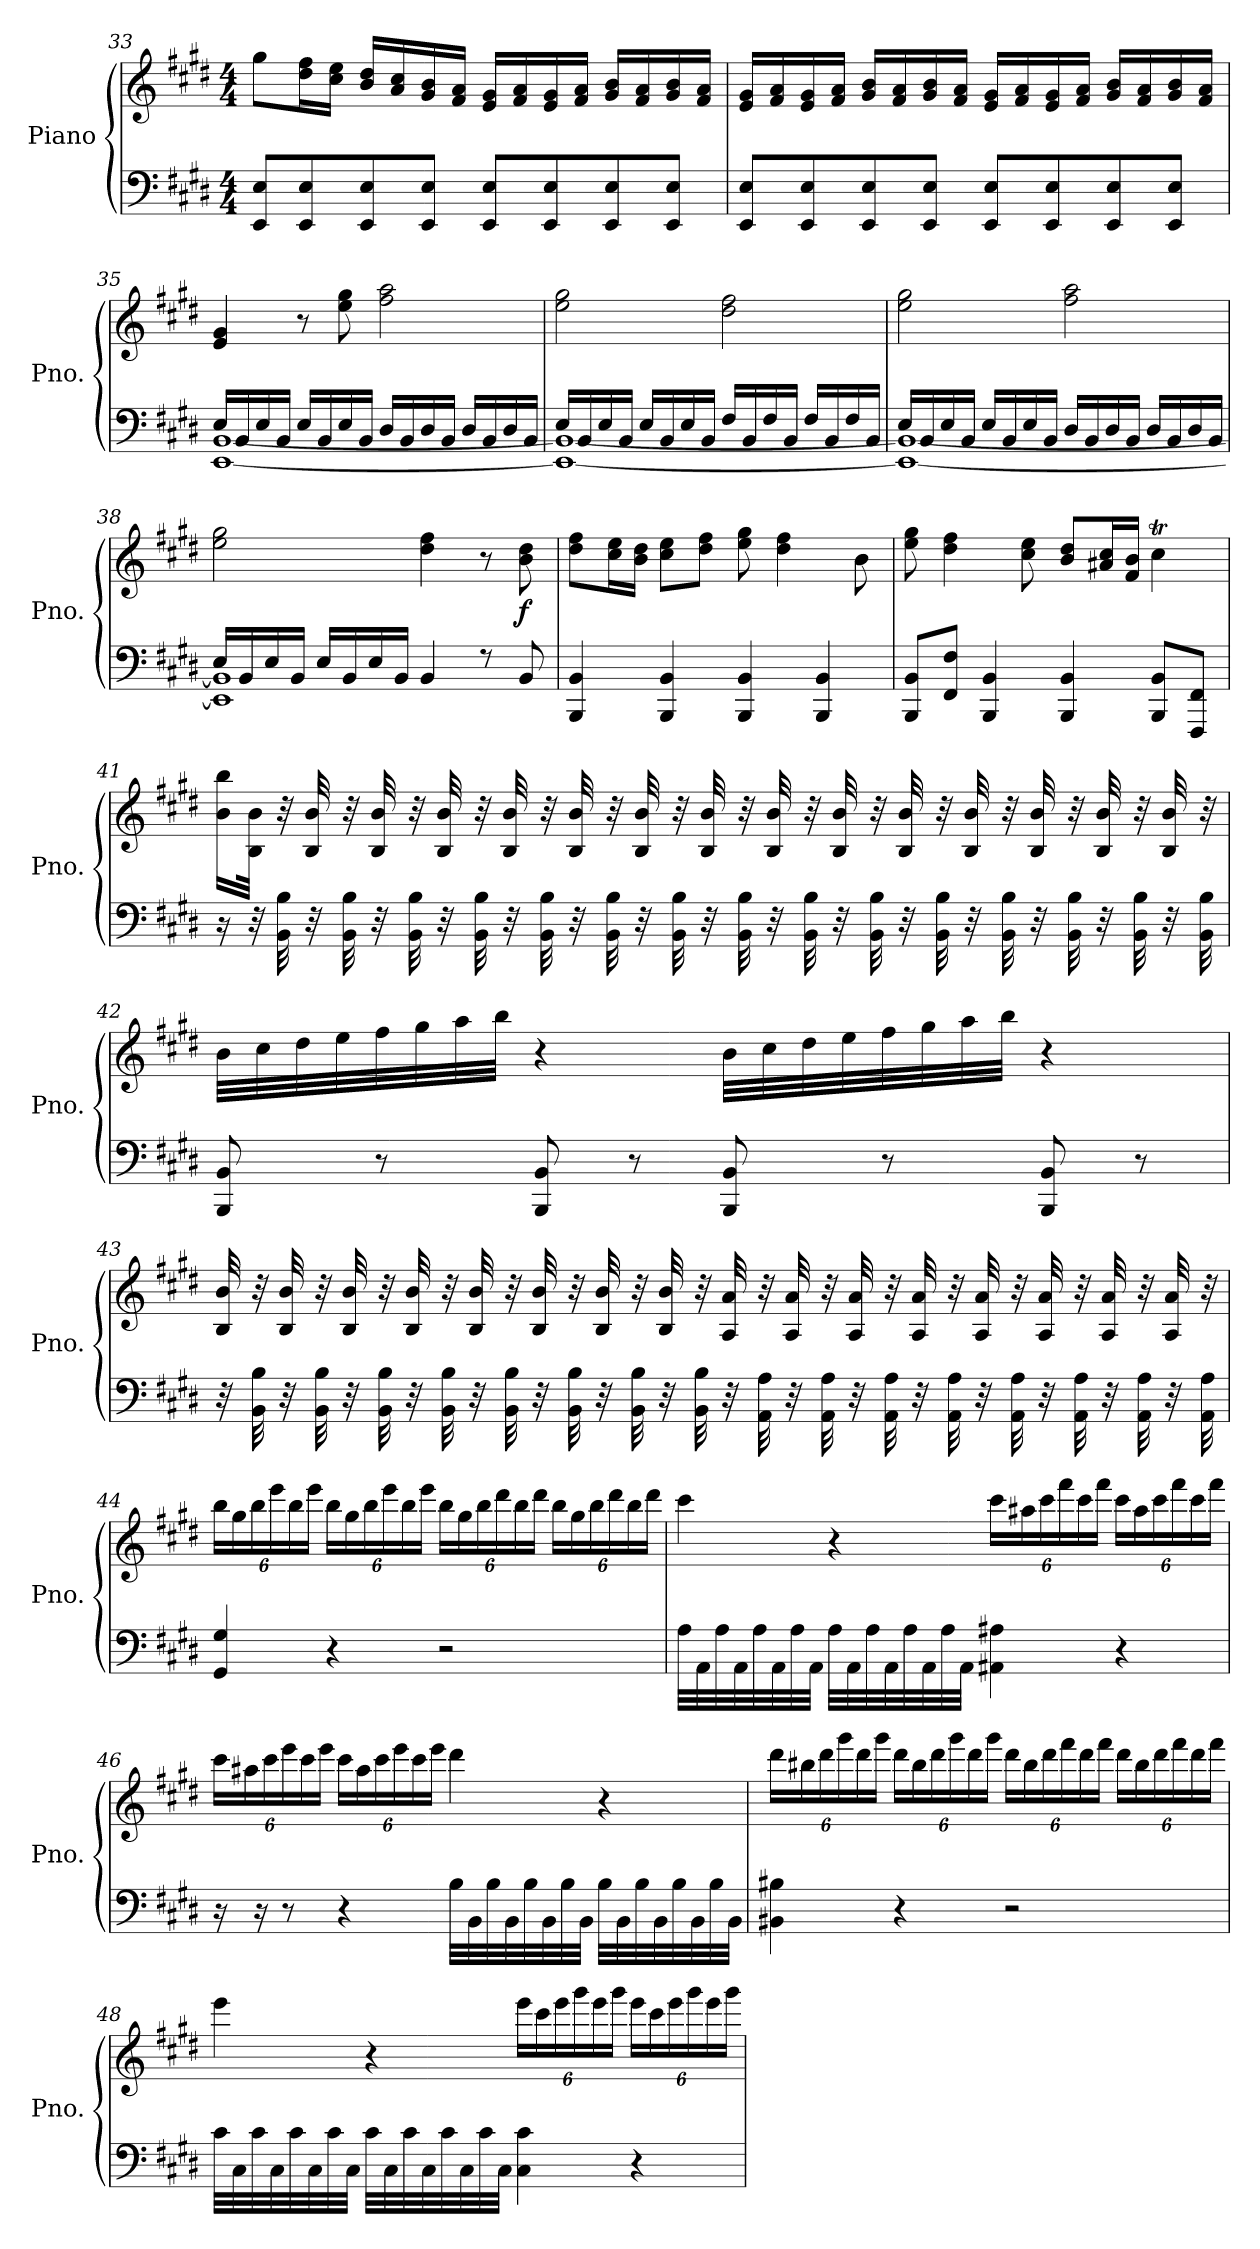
**kern	**kern	**dynam
*part1	*part1	*part1
*staff2	*staff1	*staff1/2
*I"Piano	*	*
*I'Pno.	*	*
!!LO:LB:g=z
*clefF4	*clefG2	*
*k[f#c#g#d#]	*k[f#c#g#d#]	*
*M4/4	*M4/4	*
=33	=33	=33
8EE/ 8E/L	8gg#\L	.
8EE/ 8E/	16dd#\ 16ff#\L	.
.	16cc#\ 16ee\JJ	.
8EE/ 8E/	16b/ 16dd#/LL	.
.	16a/ 16cc#/	.
8EE/ 8E/J	16g#/ 16b/	.
.	16f#/ 16a/JJ	.
8EE/ 8E/L	16e/ 16g#/LL	.
.	16f#/ 16a/	.
8EE/ 8E/	16e/ 16g#/	.
.	16f#/ 16a/JJ	.
8EE/ 8E/	16g#/ 16b/LL	.
.	16f#/ 16a/	.
8EE/ 8E/J	16g#/ 16b/	.
.	16f#/ 16a/JJ	.
=34	=34	=34
8EE/ 8E/L	16e/ 16g#/LL	.
.	16f#/ 16a/	.
8EE/ 8E/	16e/ 16g#/	.
.	16f#/ 16a/JJ	.
8EE/ 8E/	16g#/ 16b/LL	.
.	16f#/ 16a/	.
8EE/ 8E/J	16g#/ 16b/	.
.	16f#/ 16a/JJ	.
8EE/ 8E/L	16e/ 16g#/LL	.
.	16f#/ 16a/	.
8EE/ 8E/	16e/ 16g#/	.
.	16f#/ 16a/JJ	.
8EE/ 8E/	16g#/ 16b/LL	.
.	16f#/ 16a/	.
8EE/ 8E/J	16g#/ 16b/	.
.	16f#/ 16a/JJ	.
=35	=35	=35
*^	*	*
16E/LL	[1EE [1BB	4e/ 4g#/	.
16BB/	.	.	.
16E/	.	.	.
16BB/JJ	.	.	.
16E/LL	.	8r	.
16BB/	.	.	.
16E/	.	8ee\ 8gg#\	.
16BB/JJ	.	.	.
16D#/LL	.	2ff#\ 2aa\	.
16BB/	.	.	.
16D#/	.	.	.
16BB/JJ	.	.	.
16D#/LL	.	.	.
16BB/	.	.	.
16D#/	.	.	.
16BB/JJ	.	.	.
!!LO:PB:g=z
=36	=36	=36	=36
16E/LL	1EE_ 1BB_	2ee\ 2gg#\	.
16BB/	.	.	.
16E/	.	.	.
16BB/JJ	.	.	.
16E/LL	.	.	.
16BB/	.	.	.
16E/	.	.	.
16BB/JJ	.	.	.
16F#/LL	.	2dd#\ 2ff#\	.
16BB/	.	.	.
16F#/	.	.	.
16BB/JJ	.	.	.
16F#/LL	.	.	.
16BB/	.	.	.
16F#/	.	.	.
16BB/JJ	.	.	.
=37	=37	=37	=37
16E/LL	1EE_ 1BB_	2ee\ 2gg#\	.
16BB/	.	.	.
16E/	.	.	.
16BB/JJ	.	.	.
16E/LL	.	.	.
16BB/	.	.	.
16E/	.	.	.
16BB/JJ	.	.	.
16D#/LL	.	2ff#\ 2aa\	.
16BB/	.	.	.
16D#/	.	.	.
16BB/JJ	.	.	.
16D#/LL	.	.	.
16BB/	.	.	.
16D#/	.	.	.
16BB/JJ	.	.	.
=38	=38	=38	=38
16E/LL	1EE] 1BB]	2ee\ 2gg#\	.
16BB/	.	.	.
16E/	.	.	.
16BB/JJ	.	.	.
16E/LL	.	.	.
16BB/	.	.	.
16E/	.	.	.
16BB/JJ	.	.	.
4BB/	.	4dd#\ 4ff#\	.
8r	.	8r	.
!	!	!	!LO:DY:b
8BB/	.	8b\ 8dd#\	f
*v	*v	*	*
!!LO:LB:g=z
=39	=39	=39
4BBB/ 4BB/	8dd#\ 8ff#\L	.
.	16cc#\ 16ee\L	.
.	16b\ 16dd#\JJ	.
4BBB/ 4BB/	8cc#\ 8ee\L	.
.	8dd#\ 8ff#\J	.
4BBB/ 4BB/	8ee\ 8gg#\	.
.	4dd#\ 4ff#\	.
4BBB/ 4BB/	.	.
.	8b\	.
=40	=40	=40
8BBB/ 8BB/L	8ee\ 8gg#\	.
8FF#/ 8F#/J	4dd#\ 4ff#\	.
4BBB/ 4BB/	.	.
.	8cc#\ 8ee\	.
4BBB/ 4BB/	8b/ 8dd#/L	.
.	16a#X/ 16cc#/L	.
.	16f#/ 16b/JJ	.
8BBB/ 8BB/L	4cc#T\	.
8FFF#/ 8FF#/J	.	.
!!LO:LB:g=z
=41	=41	=41
16r	16b\ 16bb\LL	.
32r	32B\ 32b\JJk	.
32BB\ 32B\	32r	.
32r	32B/ 32b/	.
32BB\ 32B\	32r	.
32r	32B/ 32b/	.
32BB\ 32B\	32r	.
32r	32B/ 32b/	.
32BB\ 32B\	32r	.
32r	32B/ 32b/	.
32BB\ 32B\	32r	.
32r	32B/ 32b/	.
32BB\ 32B\	32r	.
32r	32B/ 32b/	.
32BB\ 32B\	32r	.
32r	32B/ 32b/	.
32BB\ 32B\	32r	.
32r	32B/ 32b/	.
32BB\ 32B\	32r	.
32r	32B/ 32b/	.
32BB\ 32B\	32r	.
32r	32B/ 32b/	.
32BB\ 32B\	32r	.
32r	32B/ 32b/	.
32BB\ 32B\	32r	.
32r	32B/ 32b/	.
32BB\ 32B\	32r	.
32r	32B/ 32b/	.
32BB\ 32B\	32r	.
32r	32B/ 32b/	.
32BB\ 32B\	32r	.
!!LO:LB:g=z
=42	=42	=42
8BBB/ 8BB/	32b\LLL	.
.	32cc#\	.
.	32dd#\	.
.	32ee\	.
8r	32ff#\	.
.	32gg#\	.
.	32aa\	.
.	32bb\JJJ	.
8BBB/ 8BB/	4r	.
8r	.	.
8BBB/ 8BB/	32b\LLL	.
.	32cc#\	.
.	32dd#\	.
.	32ee\	.
8r	32ff#\	.
.	32gg#\	.
.	32aa\	.
.	32bb\JJJ	.
8BBB/ 8BB/	4r	.
8r	.	.
!!LO:LB:g=z
=43	=43	=43
32r	32B/ 32b/	.
32BB\ 32B\	32r	.
32r	32B/ 32b/	.
32BB\ 32B\	32r	.
32r	32B/ 32b/	.
32BB\ 32B\	32r	.
32r	32B/ 32b/	.
32BB\ 32B\	32r	.
32r	32B/ 32b/	.
32BB\ 32B\	32r	.
32r	32B/ 32b/	.
32BB\ 32B\	32r	.
32r	32B/ 32b/	.
32BB\ 32B\	32r	.
32r	32B/ 32b/	.
32BB\ 32B\	32r	.
32r	32A/ 32a/	.
32AA\ 32A\	32r	.
32r	32A/ 32a/	.
32AA\ 32A\	32r	.
32r	32A/ 32a/	.
32AA\ 32A\	32r	.
32r	32A/ 32a/	.
32AA\ 32A\	32r	.
32r	32A/ 32a/	.
32AA\ 32A\	32r	.
32r	32A/ 32a/	.
32AA\ 32A\	32r	.
32r	32A/ 32a/	.
32AA\ 32A\	32r	.
32r	32A/ 32a/	.
32AA\ 32A\	32r	.
!!LO:LB:g=z
=44	=44	=44
*	*Xbrackettup	*
4GG#/ 4G#/	24bb\LL	.
.	24gg#\	.
.	24bb\	.
.	24eee\	.
.	24bb\	.
.	24eee\JJ	.
4r	24bb\LL	.
.	24gg#\	.
.	24bb\	.
.	24eee\	.
.	24bb\	.
.	24eee\JJ	.
2r	24bb\LL	.
.	24gg#\	.
.	24bb\	.
.	24ddd#\	.
.	24bb\	.
.	24ddd#\JJ	.
.	24bb\LL	.
.	24gg#\	.
.	24bb\	.
.	24ddd#\	.
.	24bb\	.
.	24ddd#\JJ	.
!!LO:PB:g=z
=45	=45	=45
32A\LLL	4ccc#\	.
32AA\	.	.
32A\	.	.
32AA\	.	.
32A\	.	.
32AA\	.	.
32A\	.	.
32AA\JJJ	.	.
32A\LLL	4r	.
32AA\	.	.
32A\	.	.
32AA\	.	.
32A\	.	.
32AA\	.	.
32A\	.	.
32AA\JJJ	.	.
4AA#X\ 4A#X\	24ccc#\LL	.
.	24aa#X\	.
.	24ccc#\	.
.	24fff#\	.
.	24ccc#\	.
.	24fff#\JJ	.
4r	24ccc#\LL	.
.	24aa#\	.
.	24ccc#\	.
.	24fff#\	.
.	24ccc#\	.
.	24fff#\JJ	.
!!LO:LB:g=z
=46	=46	=46
16r	24ccc#\LL	.
.	24aa#X\	.
16r	.	.
.	24ccc#\	.
8r	24eee\	.
.	24ccc#\	.
.	24eee\JJ	.
4r	24ccc#\LL	.
.	24aa#\	.
.	24ccc#\	.
.	24eee\	.
.	24ccc#\	.
.	24eee\JJ	.
32B\LLL	4ddd#\	.
32BB\	.	.
32B\	.	.
32BB\	.	.
32B\	.	.
32BB\	.	.
32B\	.	.
32BB\JJJ	.	.
32B\LLL	4r	.
32BB\	.	.
32B\	.	.
32BB\	.	.
32B\	.	.
32BB\	.	.
32B\	.	.
32BB\JJJ	.	.
!!LO:LB:g=z
=47	=47	=47
4BB#X\ 4B#X\	24ddd#\LL	.
.	24bb#X\	.
.	24ddd#\	.
.	24ggg#\	.
.	24ddd#\	.
.	24ggg#\JJ	.
4r	24ddd#\LL	.
.	24bb#\	.
.	24ddd#\	.
.	24ggg#\	.
.	24ddd#\	.
.	24ggg#\JJ	.
2r	24ddd#\LL	.
.	24bb#\	.
.	24ddd#\	.
.	24fff#\	.
.	24ddd#\	.
.	24fff#\JJ	.
.	24ddd#\LL	.
.	24bb#\	.
.	24ddd#\	.
.	24fff#\	.
.	24ddd#\	.
.	24fff#\JJ	.
!!LO:LB:g=z
=48	=48	=48
32c#\LLL	4eee\	.
32C#\	.	.
32c#\	.	.
32C#\	.	.
32c#\	.	.
32C#\	.	.
32c#\	.	.
32C#\JJJ	.	.
32c#\LLL	4r	.
32C#\	.	.
32c#\	.	.
32C#\	.	.
32c#\	.	.
32C#\	.	.
32c#\	.	.
32C#\JJJ	.	.
4C#\ 4c#\	24eee\LL	.
.	24ccc#\	.
.	24eee\	.
.	24ggg#\	.
.	24eee\	.
.	24ggg#\JJ	.
4r	24eee\LL	.
.	24ccc#\	.
.	24eee\	.
.	24ggg#\	.
.	24eee\	.
.	24ggg#\JJ	.
=	=	=
*-	*-	*-
